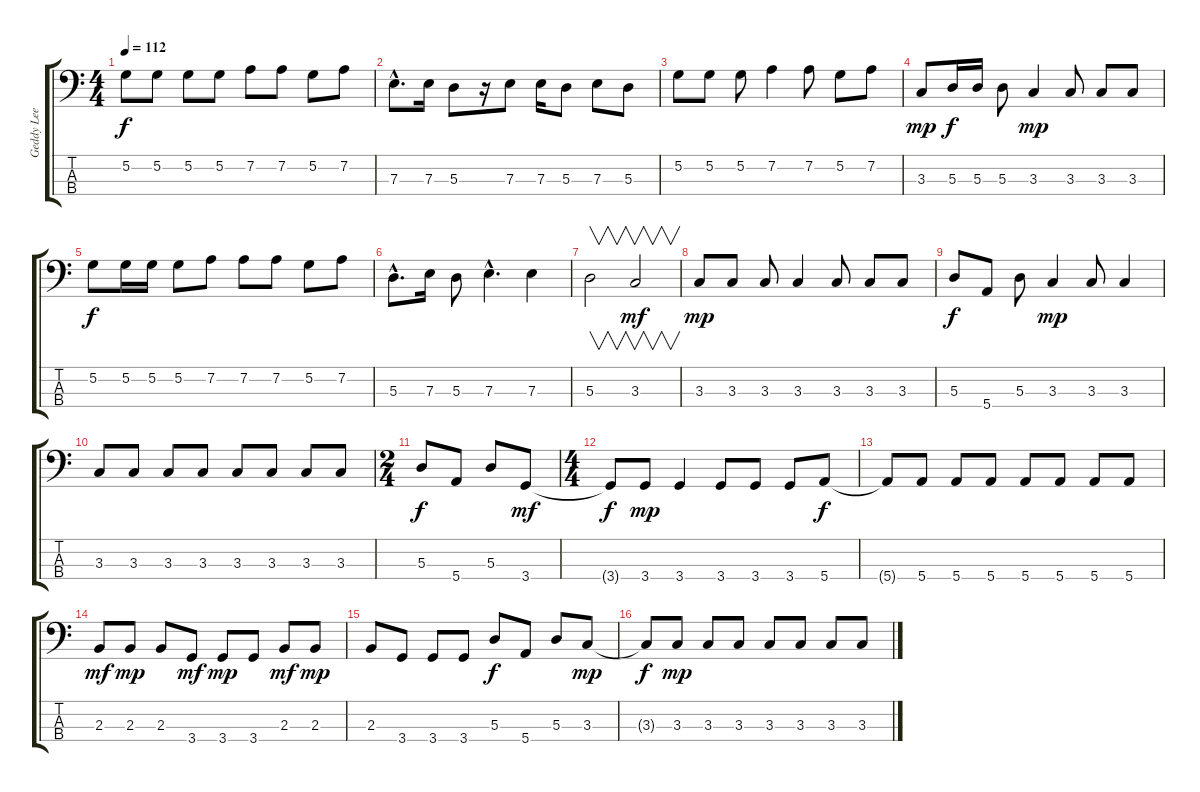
\track ("Geddy Lee" "Geddy Lee") {instrument electricbassfinger}
\staff {score tabs}
\tuning (G2 D2 A1 E1) {hide}
\ts (4 4)
\tempo 112
\clef f4
\ks c
5.2.8{dy f} 5.2.8 5.2.8 5.2.8 7.2.8 7.2.8 5.2.8 7.2.8 |
7.3{hac}.8{d} 7.3.16 5.3.8 r.16 7.3.8 7.3.16 5.3.8 7.3.8 5.3.8 |
5.2.8 5.2.8 5.2.8 7.2.4 7.2.8 5.2.8 7.2.8 |
3.3.8{dy mp} 5.3.16{dy f} 5.3.16 5.3.8 3.3.4{dy mp} 3.3.8 3.3.8 3.3.8 |
5.2.8{dy f} 5.2.16 5.2.16 5.2.8 7.2.8 7.2.8 7.2.8 5.2.8 7.2.8 |
5.3{hac}.8{d} 7.3.16 5.3.8 7.3{hac}.4{d} 7.3.4 |
5.3.2{v} 3.3.2{v dy mf} |
3.3.8{dy mp} 3.3.8 3.3.8 3.3.4 3.3.8 3.3.8 3.3.8 |
5.3.8{dy f} 5.4.8 5.3.8 3.3.4{dy mp} 3.3.8 3.3.4 |
3.3.8 3.3.8 3.3.8 3.3.8 3.3.8 3.3.8 3.3.8 3.3.8 |
\ts (2 4)
5.3.8{dy f} 5.4.8 5.3.8 3.4.8{dy mf} |
\ts (4 4)
3.4{t}.8{dy f} 3.4.8{dy mp} 3.4.4 3.4.8 3.4.8 3.4.8 5.4.8{dy f} |
5.4{t}.8 5.4.8 5.4.8 5.4.8 5.4.8 5.4.8 5.4.8 5.4.8 |
2.3.8{dy mf} 2.3.8{dy mp} 2.3.8 3.4.8{dy mf} 3.4.8{dy mp} 3.4.8 2.3.8{dy mf} 2.3.8{dy mp} |
2.3.8 3.4.8 3.4.8 3.4.8 5.3.8{dy f} 5.4.8 5.3.8 3.3.8{dy mp} |
3.3{t}.8{dy f} 3.3.8{dy mp} 3.3.8 3.3.8 3.3.8 3.3.8 3.3.8 3.3.8
